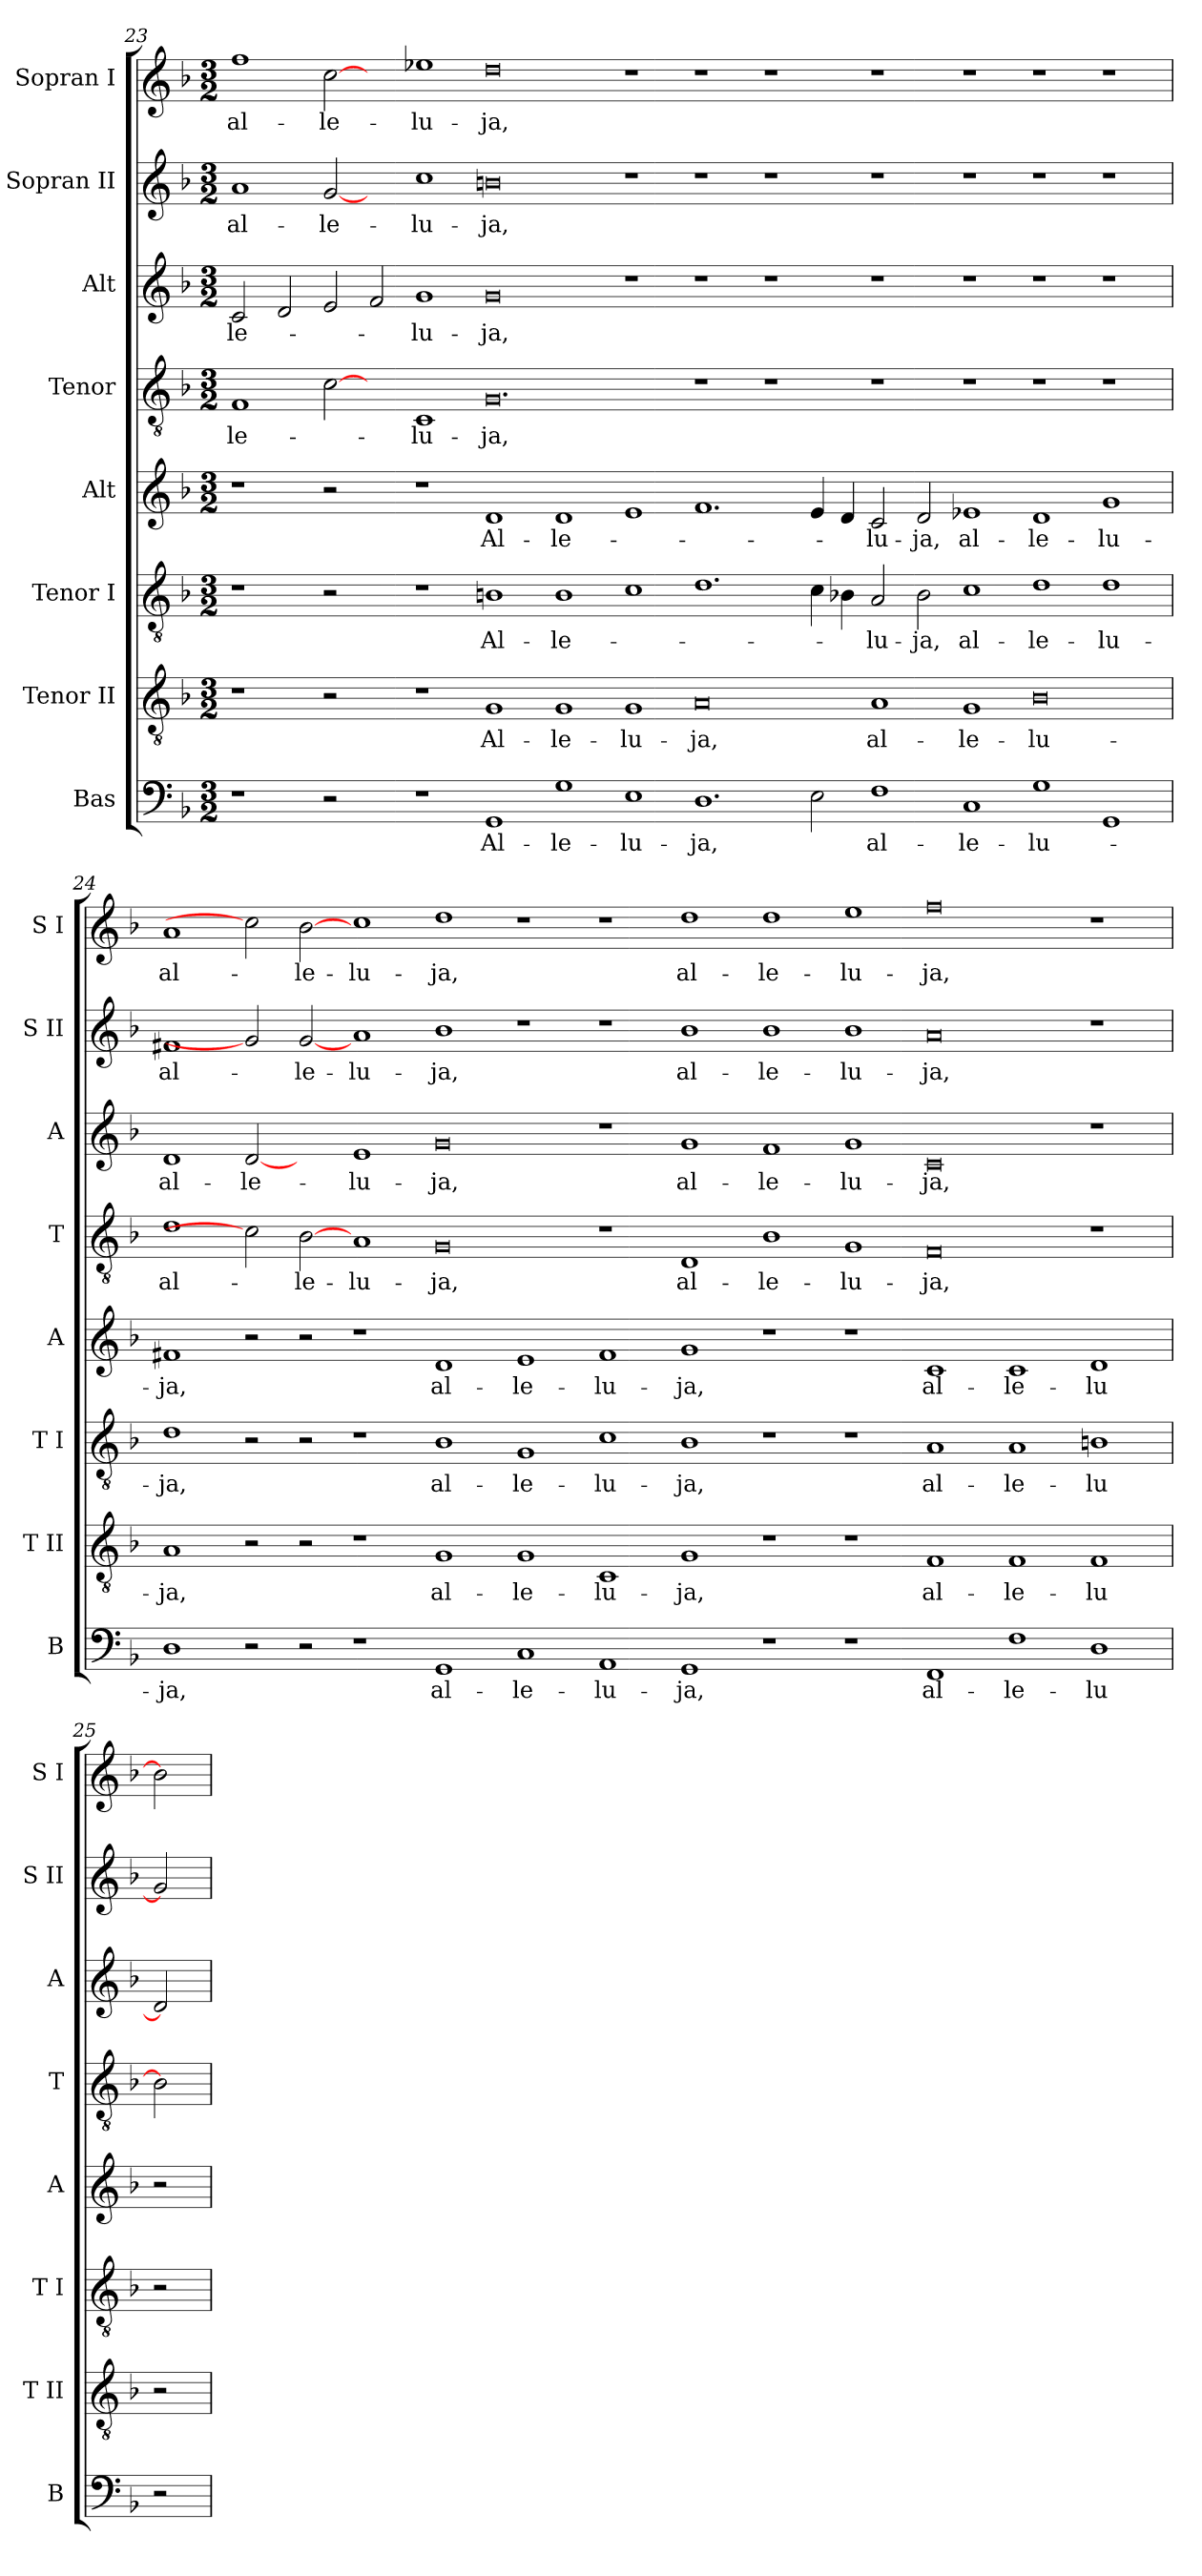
**kern	**text	**kern	**text	**kern	**text	**kern	**text	**kern	**text	**kern	**text	**kern	**text	**kern	**text
*part8	*part8	*part7	*part7	*part6	*part6	*part5	*part5	*part4	*part4	*part3	*part3	*part2	*part2	*part1	*part1
*staff8	*staff8	*staff7	*staff7	*staff6	*staff6	*staff5	*staff5	*staff4	*staff4	*staff3	*staff3	*staff2	*staff2	*staff1	*staff1
*I"Bas	*	*I"Tenor II	*	*I"Tenor I	*	*I"Alt	*	*I"Tenor	*	*I"Alt	*	*I"Sopran II	*	*I"Sopran I	*
*I'B	*	*I'T II	*	*I'T I	*	*I'A	*	*I'T	*	*I'A	*	*I'S II	*	*I'S I	*
*clefF4	*	*clefGv2	*	*clefGv2	*	*clefG2	*	*clefGv2	*	*clefG2	*	*clefG2	*	*clefG2	*
*k[b-]	*	*k[b-]	*	*k[b-]	*	*k[b-]	*	*k[b-]	*	*k[b-]	*	*k[b-]	*	*k[b-]	*
*F:	*	*F:	*	*F:	*	*F:	*	*F:	*	*F:	*	*F:	*	*F:	*
*M3/2	*	*M3/2	*	*M3/2	*	*M3/2	*	*M3/2	*	*M3/2	*	*M3/2	*	*M3/2	*
=23	=23	=23	=23	=23	=23	=23	=23	=23	=23	=23	=23	=23	=23	=23	=23
!	!	!	!	!	!	!	!	!	!LO:LY:b	!	!LO:LY:b	!	!LO:LY:b	!	!LO:LY:b
1r	.	1r	.	1r	.	1r	.	1F	-le-	2c/	-le-	1a	al-	1ff	al-
.	.	.	.	.	.	.	.	.	.	2d/	.	.	.	.	.
!	!	!	!	!	!	!	!	!	!	!	!	!	!LO:LY:b	!	!LO:LY:b
2r	.	2r	.	2r	.	2r	.	[2c	.	2e/	.	[2g	-le-	[2cc	-le-
2ryy	.	2ryy	.	2ryy	.	2ryy	.	2ryy	.	2f/	.	2ryy	.	2ryy	.
!	!	!	!	!	!	!	!	!	!LO:LY:b	!	!LO:LY:b	!	!LO:LY:b	!	!LO:LY:b
1r	.	1r	.	1r	.	1r	.	1C	-lu-	1g	-lu-	1cc	-lu-	1ee-X	-lu-
!	!LO:LY:b	!	!LO:LY:b	!	!LO:LY:b	!	!LO:LY:b	!	!LO:LY:b	!	!LO:LY:b	!	!LO:LY:b	!	!LO:LY:b
1GG	Al-	1G	Al-	1Bn	Al-	1d	Al-	0.G	-ja,	0g	-ja,	0bn	-ja,	0dd	-ja,
!	!LO:LY:b	!	!LO:LY:b	!	!LO:LY:b	!	!LO:LY:b	!	!	!	!	!	!	!	!
1G	-le-	1G	-le-	1B	-le-	1d	-le-	.	.	.	.	.	.	.	.
!	!LO:LY:b	!	!LO:LY:b	!	!	!	!	!	!	!	!	!	!	!	!
1E	-lu-	1G	-lu-	1c	.	1e	.	.	.	1r	.	1r	.	1r	.
!	!LO:LY:b	!	!LO:LY:b	!	!	!	!	!	!	!	!	!	!	!	!
1.D	-ja,	0A	-ja,	1.d	.	1.f	.	1r	.	1r	.	1r	.	1r	.
.	.	.	.	.	.	.	.	1r	.	1r	.	1r	.	1r	.
2E\	.	.	.	4c\	.	4e/	.	.	.	.	.	.	.	.	.
.	.	.	.	4B-X\	.	4d/	.	.	.	.	.	.	.	.	.
!	!LO:LY:b	!	!LO:LY:b	!	!LO:LY:b	!	!LO:LY:b	!	!	!	!	!	!	!	!
1F	al-	1A	al-	2A/	-lu-	2c/	-lu-	1r	.	1r	.	1r	.	1r	.
!	!	!	!	!	!LO:LY:b	!	!LO:LY:b	!	!	!	!	!	!	!	!
.	.	.	.	2B-\	-ja,	2d/	-ja,	.	.	.	.	.	.	.	.
!	!LO:LY:b	!	!LO:LY:b	!	!LO:LY:b	!	!LO:LY:b	!	!	!	!	!	!	!	!
1C	-le-	1G	-le-	1c	al-	1e-X	al-	1r	.	1r	.	1r	.	1r	.
!	!LO:LY:b	!	!LO:LY:b	!	!LO:LY:b	!	!LO:LY:b	!	!	!	!	!	!	!	!
1G	-lu-	0B-	-lu-	1d	-le-	1d	-le-	1r	.	1r	.	1r	.	1r	.
!	!	!	!	!	!LO:LY:b	!	!LO:LY:b	!	!	!	!	!	!	!	!
1GG	.	.	.	1d	-lu-	1g	-lu-	1r	.	1r	.	1r	.	1r	.
!!LO:PB:g=z
=24	=24	=24	=24	=24	=24	=24	=24	=24	=24	=24	=24	=24	=24	=24	=24
!	!LO:LY:b	!	!LO:LY:b	!	!LO:LY:b	!	!LO:LY:b	!	!LO:LY:b	!	!LO:LY:b	!	!LO:LY:b	!	!LO:LY:b
1D	-ja,	1A	-ja,	1d	-ja,	1f#X	-ja,	1d	al-	1d	al-	1f#X	al-	1a	al-
!	!	!	!	!	!	!	!	!	!	!	!LO:LY:b	!	!	!	!
2r	.	2r	.	2r	.	2r	.	2c]	.	[2d	-le-	2g]	.	2cc]	.
!	!	!	!	!	!	!	!	!	!LO:LY:b	!	!	!	!LO:LY:b	!	!LO:LY:b
2r	.	2r	.	2r	.	2r	.	[2B-	-le-	2ryy	.	[2g	-le-	[2b-	-le-
!	!	!	!	!	!	!	!	!	!LO:LY:b	!	!LO:LY:b	!	!LO:LY:b	!	!LO:LY:b
1r	.	1r	.	1r	.	1r	.	1A	-lu-	1e	-lu-	1a	-lu-	1cc	-lu-
!	!LO:LY:b	!	!LO:LY:b	!	!LO:LY:b	!	!LO:LY:b	!	!LO:LY:b	!	!LO:LY:b	!	!LO:LY:b	!	!LO:LY:b
1GG	al-	1G	al-	1B-	al-	1d	al-	0G	-ja,	0g	-ja,	1b-	-ja,	1dd	-ja,
!	!LO:LY:b	!	!LO:LY:b	!	!LO:LY:b	!	!LO:LY:b	!	!	!	!	!	!	!	!
1C	-le-	1G	-le-	1G	-le-	1e	-le-	.	.	.	.	1r	.	1r	.
!	!LO:LY:b	!	!LO:LY:b	!	!LO:LY:b	!	!LO:LY:b	!	!	!	!	!	!	!	!
1AA	-lu-	1C	-lu-	1c	-lu-	1f#	-lu-	1r	.	1r	.	1r	.	1r	.
!	!LO:LY:b	!	!LO:LY:b	!	!LO:LY:b	!	!LO:LY:b	!	!LO:LY:b	!	!LO:LY:b	!	!LO:LY:b	!	!LO:LY:b
1GG	-ja,	1G	-ja,	1B-	-ja,	1g	-ja,	1D	al-	1g	al-	1b-	al-	1dd	al-
!	!	!	!	!	!	!	!	!	!LO:LY:b	!	!LO:LY:b	!	!LO:LY:b	!	!LO:LY:b
1r	.	1r	.	1r	.	1r	.	1B-	-le-	1f	-le-	1b-	-le-	1dd	-le-
!	!	!	!	!	!	!	!	!	!LO:LY:b	!	!LO:LY:b	!	!LO:LY:b	!	!LO:LY:b
1r	.	1r	.	1r	.	1r	.	1G	-lu-	1g	-lu-	1b-	-lu-	1ee	-lu-
!	!LO:LY:b	!	!LO:LY:b	!	!LO:LY:b	!	!LO:LY:b	!	!LO:LY:b	!	!LO:LY:b	!	!LO:LY:b	!	!LO:LY:b
1FF	al-	1F	al-	1A	al-	1c	al-	0F	-ja,	0c	-ja,	0a	-ja,	0ff	-ja,
!	!LO:LY:b	!	!LO:LY:b	!	!LO:LY:b	!	!LO:LY:b	!	!	!	!	!	!	!	!
1F	-le-	1F	-le-	1A	-le-	1c	-le-	.	.	.	.	.	.	.	.
!	!LO:LY:b	!	!LO:LY:b	!	!LO:LY:b	!	!LO:LY:b	!	!	!	!	!	!	!	!
1D	-lu-	1F	-lu-	1Bn	-lu-	1d	-lu-	1r	.	1r	.	1r	.	1r	.
=25	=25	=25	=25	=25	=25	=25	=25	=25	=25	=25	=25	=25	=25	=25	=25
2r	.	2r	.	2r	.	2r	.	2B-]	.	2d]	.	2g]	.	2b-]	.
=	=	=	=	=	=	=	=	=	=	=	=	=	=	=	=
*-	*-	*-	*-	*-	*-	*-	*-	*-	*-	*-	*-	*-	*-	*-	*-
